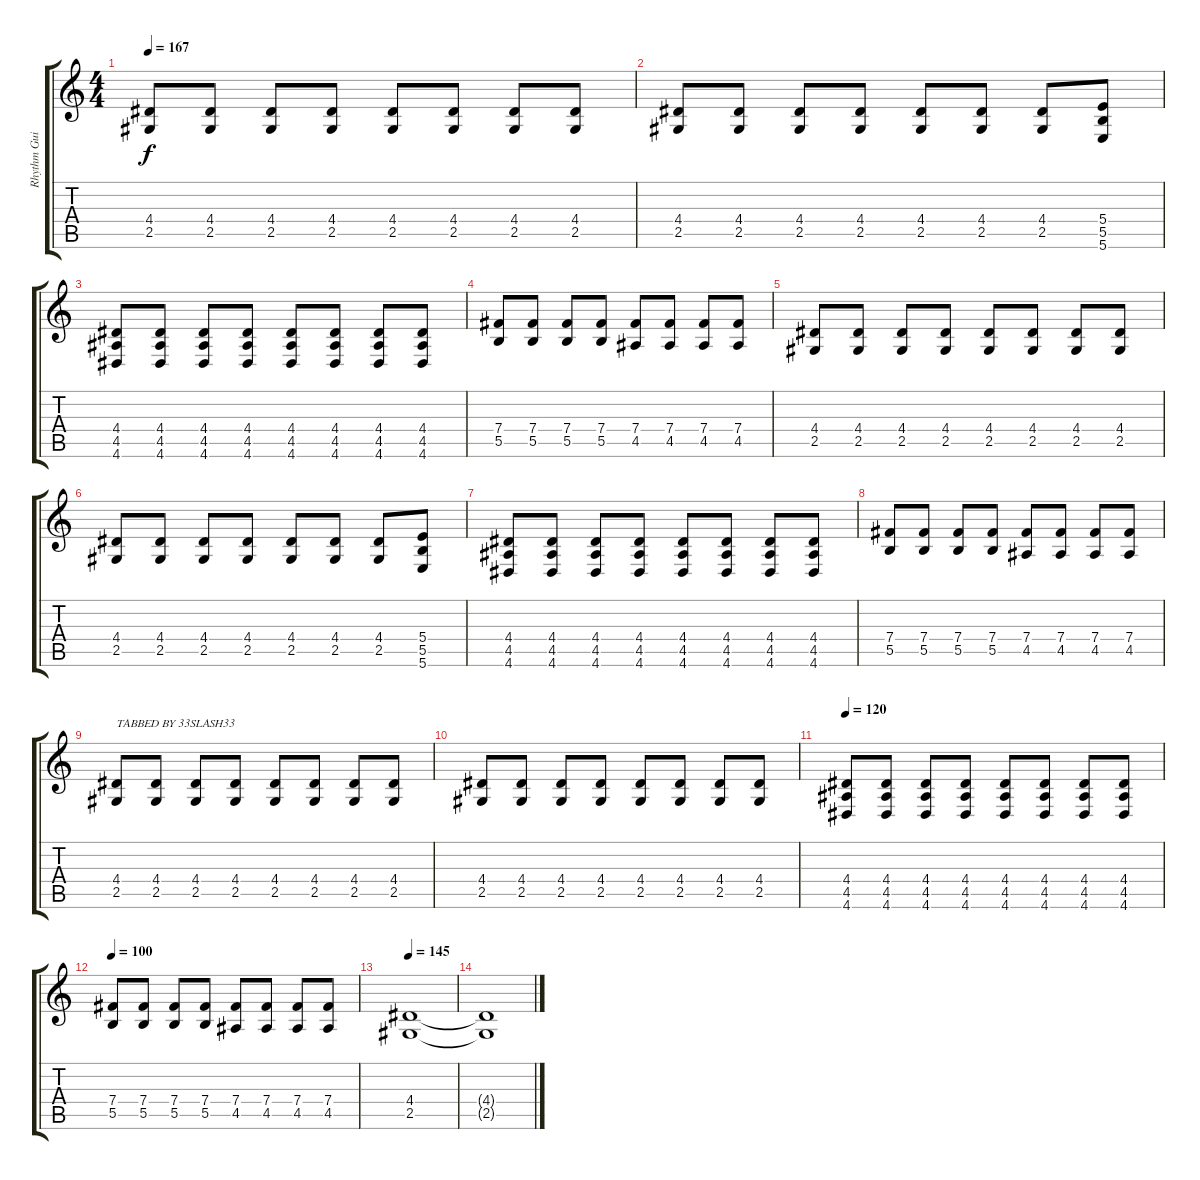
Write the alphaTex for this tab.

\track ("Rhythm Guitar H tuning" "Rhythm Gui") {instrument distortionguitar}
\staff {score tabs}
\tuning (Eb4 B3 Gb3 B2 Gb2 B1) {hide}
\ts (4 4)
\tempo 167
\clef g2
\ks c
(4.4 2.5).8{dy f} (4.4 2.5).8 (4.4 2.5).8 (4.4 2.5).8 (4.4 2.5).8 (4.4 2.5).8 (4.4 2.5).8 (4.4 2.5).8 |
(4.4 2.5).8 (4.4 2.5).8 (4.4 2.5).8 (4.4 2.5).8 (4.4 2.5).8 (4.4 2.5).8 (4.4 2.5).8 (5.4 5.5 5.6).8 |
(4.4 4.5 4.6).8 (4.4 4.5 4.6).8 (4.4 4.5 4.6).8 (4.4 4.5 4.6).8 (4.4 4.5 4.6).8 (4.4 4.5 4.6).8 (4.4 4.5 4.6).8 (4.4 4.5 4.6).8 |
(7.4 5.5).8 (7.4 5.5).8 (7.4 5.5).8 (7.4 5.5).8 (7.4 4.5).8 (7.4 4.5).8 (7.4 4.5).8 (7.4 4.5).8 |
(4.4 2.5).8 (4.4 2.5).8 (4.4 2.5).8 (4.4 2.5).8 (4.4 2.5).8 (4.4 2.5).8 (4.4 2.5).8 (4.4 2.5).8 |
(4.4 2.5).8 (4.4 2.5).8 (4.4 2.5).8 (4.4 2.5).8 (4.4 2.5).8 (4.4 2.5).8 (4.4 2.5).8 (5.4 5.5 5.6).8 |
(4.4 4.5 4.6).8 (4.4 4.5 4.6).8 (4.4 4.5 4.6).8 (4.4 4.5 4.6).8 (4.4 4.5 4.6).8 (4.4 4.5 4.6).8 (4.4 4.5 4.6).8 (4.4 4.5 4.6).8 |
(7.4 5.5).8 (7.4 5.5).8 (7.4 5.5).8 (7.4 5.5).8 (7.4 4.5).8 (7.4 4.5).8 (7.4 4.5).8 (7.4 4.5).8 |
(4.4 2.5).8{txt "TABBED BY 33SLASH33"} (4.4 2.5).8 (4.4 2.5).8 (4.4 2.5).8 (4.4 2.5).8 (4.4 2.5).8 (4.4 2.5).8 (4.4 2.5).8 |
(4.4 2.5).8 (4.4 2.5).8 (4.4 2.5).8 (4.4 2.5).8 (4.4 2.5).8 (4.4 2.5).8 (4.4 2.5).8 (4.4 2.5).8 |
\tempo 120
(4.4 4.5 4.6).8 (4.4 4.5 4.6).8 (4.4 4.5 4.6).8 (4.4 4.5 4.6).8 (4.4 4.5 4.6).8 (4.4 4.5 4.6).8 (4.4 4.5 4.6).8 (4.4 4.5 4.6).8 |
\tempo 100
(7.4 5.5).8 (7.4 5.5).8 (7.4 5.5).8 (7.4 5.5).8 (7.4 4.5).8 (7.4 4.5).8 (7.4 4.5).8 (7.4 4.5).8 |
\tempo 145
(4.4 2.5).1 |
(4.4{t} 2.5{t}).1
